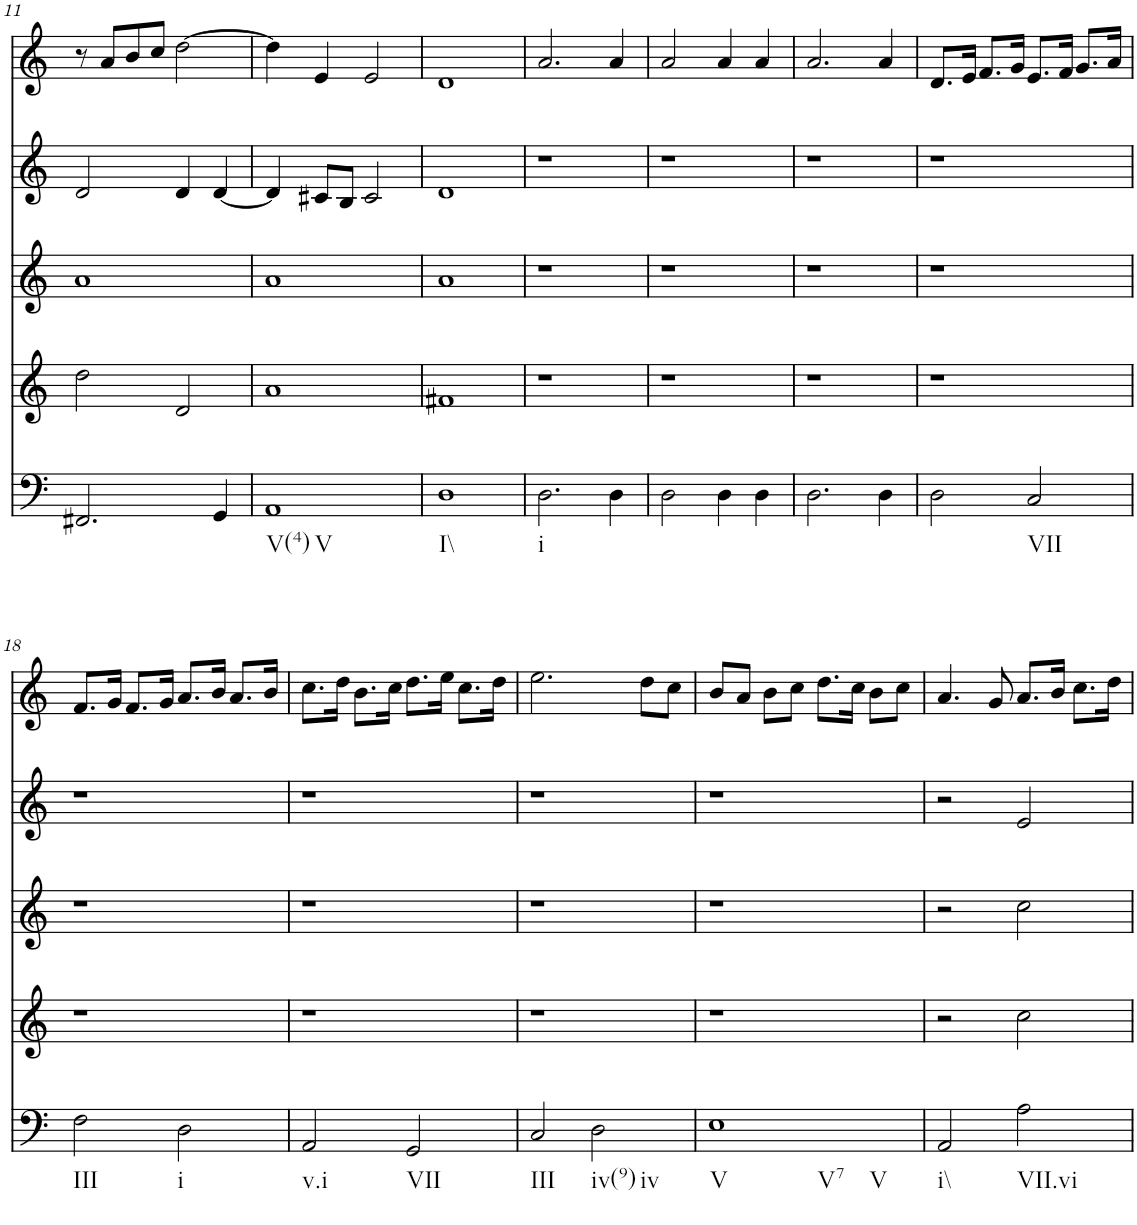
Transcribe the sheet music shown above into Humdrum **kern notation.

**kern	**kern	**kern	**kern	**kern
*part5	*part4	*part3	*part2	*part1
*staff5	*staff4	*staff3	*staff2	*staff1
*I"vox	*I"vox	*I"vox	*I"vox	*I"vox
!!LO:PB:g=z
*clefF4	*clefG2	*clefG2	*clefG2	*clefG2
*k[]	*k[]	*k[]	*k[]	*k[]
*M4/4	*M4/4	*M4/4	*M4/4	*M4/4
=11	=11	=11	=11	=11
2.FF#X/	2dd\	1a	2d/	8r
.	.	.	.	8a/L
.	.	.	.	8b/
.	.	.	.	8cc/J
.	2d/	.	4d/	[2dd\
4GG/	.	.	[4d/	.
=12	=12	=12	=12	=12
!LO:TX:b:t=V(4)	!	!	!	!
!LO:TX:b:t=V	!	!	!	!
1AA	1a	1a	4d/]	4dd\]
.	.	.	8c#X/L	4e/
.	.	.	8B/J	.
.	.	.	2c#/	2e/
=13	=13	=13	=13	=13
!LO:TX:b:t=I\\	!	!	!	!
1D	1f#X	1a	1d	1d
=14	=14	=14	=14	=14
!LO:TX:b:t=i	!	!	!	!
2.D\	1r	1r	1r	2.a/
4D\	.	.	.	4a/
=15	=15	=15	=15	=15
2D\	1r	1r	1r	2a/
4D\	.	.	.	4a/
4D\	.	.	.	4a/
=16	=16	=16	=16	=16
2.D\	1r	1r	1r	2.a/
4D\	.	.	.	4a/
=17	=17	=17	=17	=17
2D\	1r	1r	1r	8.d/L
.	.	.	.	16e/Jk
.	.	.	.	8.f/L
.	.	.	.	16g/Jk
!LO:TX:b:t=VII	!	!	!	!
2C/	.	.	.	8.e/L
.	.	.	.	16f/Jk
.	.	.	.	8.g/L
.	.	.	.	16a/Jk
!!LO:LB:g=z
=18	=18	=18	=18	=18
!LO:TX:b:t=III	!	!	!	!
2F\	1r	1r	1r	8.f/L
.	.	.	.	16g/Jk
.	.	.	.	8.f/L
.	.	.	.	16g/Jk
!LO:TX:b:t=i	!	!	!	!
2D\	.	.	.	8.a/L
.	.	.	.	16b/Jk
.	.	.	.	8.a/L
.	.	.	.	16b/Jk
=19	=19	=19	=19	=19
!LO:TX:b:t=v.i	!	!	!	!
2AA/	1r	1r	1r	8.cc\L
.	.	.	.	16dd\Jk
.	.	.	.	8.b\L
.	.	.	.	16cc\Jk
!LO:TX:b:t=VII	!	!	!	!
2GG/	.	.	.	8.dd\L
.	.	.	.	16ee\Jk
.	.	.	.	8.cc\L
.	.	.	.	16dd\Jk
=20	=20	=20	=20	=20
!LO:TX:b:t=III	!	!	!	!
2C/	1r	1r	1r	2.ee\
!LO:TX:b:t=iv(9)	!	!	!	!
!LO:TX:b:t=iv	!	!	!	!
2D\	.	.	.	.
.	.	.	.	8dd\L
.	.	.	.	8cc\J
=21	=21	=21	=21	=21
!LO:TX:b:t=V	!	!	!	!
!LO:TX:b:t=V7	!	!	!	!
!LO:TX:b:t=V	!	!	!	!
1E	1r	1r	1r	8b/L
.	.	.	.	8a/J
.	.	.	.	8b\L
.	.	.	.	8cc\J
.	.	.	.	8.dd\L
.	.	.	.	16cc\Jk
.	.	.	.	8b\L
.	.	.	.	8cc\J
=22	=22	=22	=22	=22
!LO:TX:b:t=i\\	!	!	!	!
2AA/	2r	2r	2r	4.a/
.	.	.	.	8g/
!LO:TX:b:t=VII.vi	!	!	!	!
2A\	2cc\	2cc\	2e/	8.a/L
.	.	.	.	16b/Jk
.	.	.	.	8.cc\L
.	.	.	.	16dd\Jk
=	=	=	=	=
*-	*-	*-	*-	*-
